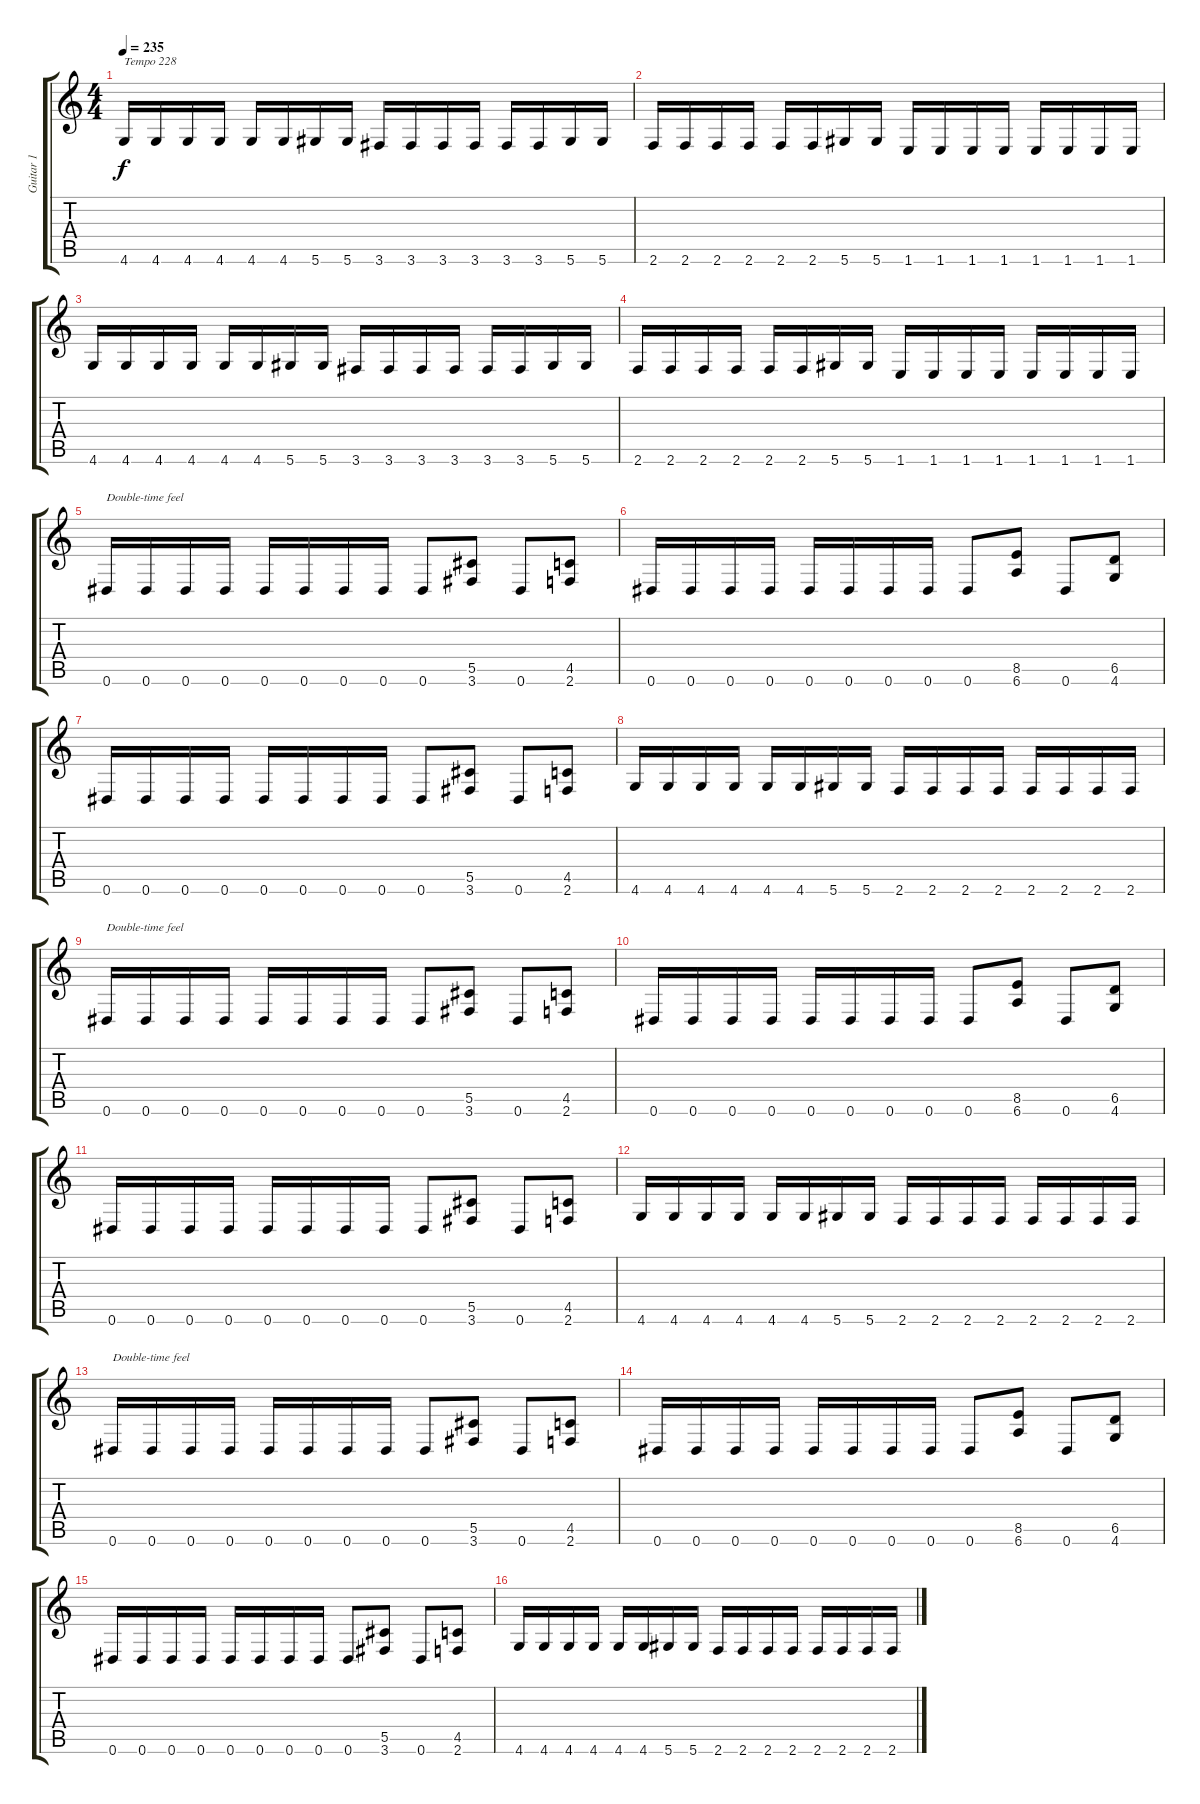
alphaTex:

\track ("Guitar 1" "Guitar 1") {instrument distortionguitar}
\staff {score tabs}
\tuning (Eb4 Bb3 Gb3 Db3 Ab2 Eb2) {hide}
\ts (4 4)
\tempo 235
\tempo 230
\tempo 235
\clef g2
\ks c
4.6.16{txt "Tempo 228" dy f instrument distortionguitar} 4.6.16 4.6.16 4.6.16 4.6.16 4.6.16 5.6.16 5.6.16 3.6.16 3.6.16 3.6.16 3.6.16 3.6.16 3.6.16 5.6.16 5.6.16 |
2.6.16 2.6.16 2.6.16 2.6.16 2.6.16 2.6.16 5.6.16 5.6.16 1.6.16 1.6.16 1.6.16 1.6.16 1.6.16 1.6.16 1.6.16 1.6.16 |
4.6.16 4.6.16 4.6.16 4.6.16 4.6.16 4.6.16 5.6.16 5.6.16 3.6.16 3.6.16 3.6.16 3.6.16 3.6.16 3.6.16 5.6.16 5.6.16 |
2.6.16 2.6.16 2.6.16 2.6.16 2.6.16 2.6.16 5.6.16 5.6.16 1.6.16 1.6.16 1.6.16 1.6.16 1.6.16 1.6.16 1.6.16 1.6.16 |
0.6.16{txt "Double-time feel"} 0.6.16 0.6.16 0.6.16 0.6.16 0.6.16 0.6.16 0.6.16 0.6.8 (5.5 3.6).8 0.6.8 (4.5 2.6).8 |
0.6.16 0.6.16 0.6.16 0.6.16 0.6.16 0.6.16 0.6.16 0.6.16 0.6.8 (8.5 6.6).8 0.6.8 (6.5 4.6).8 |
0.6.16 0.6.16 0.6.16 0.6.16 0.6.16 0.6.16 0.6.16 0.6.16 0.6.8 (5.5 3.6).8 0.6.8 (4.5 2.6).8 |
4.6.16 4.6.16 4.6.16 4.6.16 4.6.16 4.6.16 5.6.16 5.6.16 2.6.16 2.6.16 2.6.16 2.6.16 2.6.16 2.6.16 2.6.16 2.6.16 |
0.6.16{txt "Double-time feel"} 0.6.16 0.6.16 0.6.16 0.6.16 0.6.16 0.6.16 0.6.16 0.6.8 (5.5 3.6).8 0.6.8 (4.5 2.6).8 |
0.6.16 0.6.16 0.6.16 0.6.16 0.6.16 0.6.16 0.6.16 0.6.16 0.6.8 (8.5 6.6).8 0.6.8 (6.5 4.6).8 |
0.6.16 0.6.16 0.6.16 0.6.16 0.6.16 0.6.16 0.6.16 0.6.16 0.6.8 (5.5 3.6).8 0.6.8 (4.5 2.6).8 |
4.6.16 4.6.16 4.6.16 4.6.16 4.6.16 4.6.16 5.6.16 5.6.16 2.6.16 2.6.16 2.6.16 2.6.16 2.6.16 2.6.16 2.6.16 2.6.16 |
0.6.16{txt "Double-time feel"} 0.6.16 0.6.16 0.6.16 0.6.16 0.6.16 0.6.16 0.6.16 0.6.8 (5.5 3.6).8 0.6.8 (4.5 2.6).8 |
0.6.16 0.6.16 0.6.16 0.6.16 0.6.16 0.6.16 0.6.16 0.6.16 0.6.8 (8.5 6.6).8 0.6.8 (6.5 4.6).8 |
0.6.16 0.6.16 0.6.16 0.6.16 0.6.16 0.6.16 0.6.16 0.6.16 0.6.8 (5.5 3.6).8 0.6.8 (4.5 2.6).8 |
4.6.16 4.6.16 4.6.16 4.6.16 4.6.16 4.6.16 5.6.16 5.6.16 2.6.16 2.6.16 2.6.16 2.6.16 2.6.16 2.6.16 2.6.16 2.6.16
